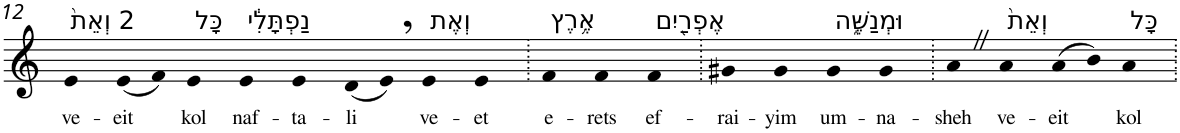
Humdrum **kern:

**kern	**text
*part1	*part1
*staff1	*staff1
*I"Piano	*
*I'Pno	*
!!LO:PB:g=z
*clefG2	*
*k[]	*
=12	=12
!LO:TX:a:t=2 וְאֵת֙	!
!	!LO:LY:b
4e	ve-
!	!LO:LY:b
(8e	-eit
8f)	.
!LO:TX:a:t=כָּל	!
!	!LO:LY:b
4e	kol
!LO:TX:a:t=נַפְתָּלִ֔י	!
!	!LO:LY:b
4e	naf-
!	!LO:LY:b
4e	-ta-
!	!LO:LY:b
(8d	-li
8e,)	.
!LO:TX:a:t=וְאֶת	!
!	!LO:LY:b
4e	ve-
!	!LO:LY:b
4e	-et
=13.	=13.
!LO:TX:a:t=אֶ֥רֶץ	!
!	!LO:LY:b
4f	e-
!	!LO:LY:b
4f	-rets
!LO:TX:a:t=אֶפְרַ֖יִם	!
!	!LO:LY:b
4f	ef-
=14.	=14.
!	!LO:LY:b
4g#X	-rai-
!	!LO:LY:b
4g#	-yim
!LO:TX:a:t=וּמְנַשֶּׁ֑ה	!
!	!LO:LY:b
4g#	um-
!	!LO:LY:b
4g#	-na-
=15.	=15.
!	!LO:LY:b
4aZ	-sheh
!LO:TX:a:t=וְאֵת֙	!
!	!LO:LY:b
4a	ve-
!	!LO:LY:b
(8a	-eit
8b)	.
!LO:TX:a:t=כָּל	!
!	!LO:LY:b
4a	kol
=.	=.
*-	*-
